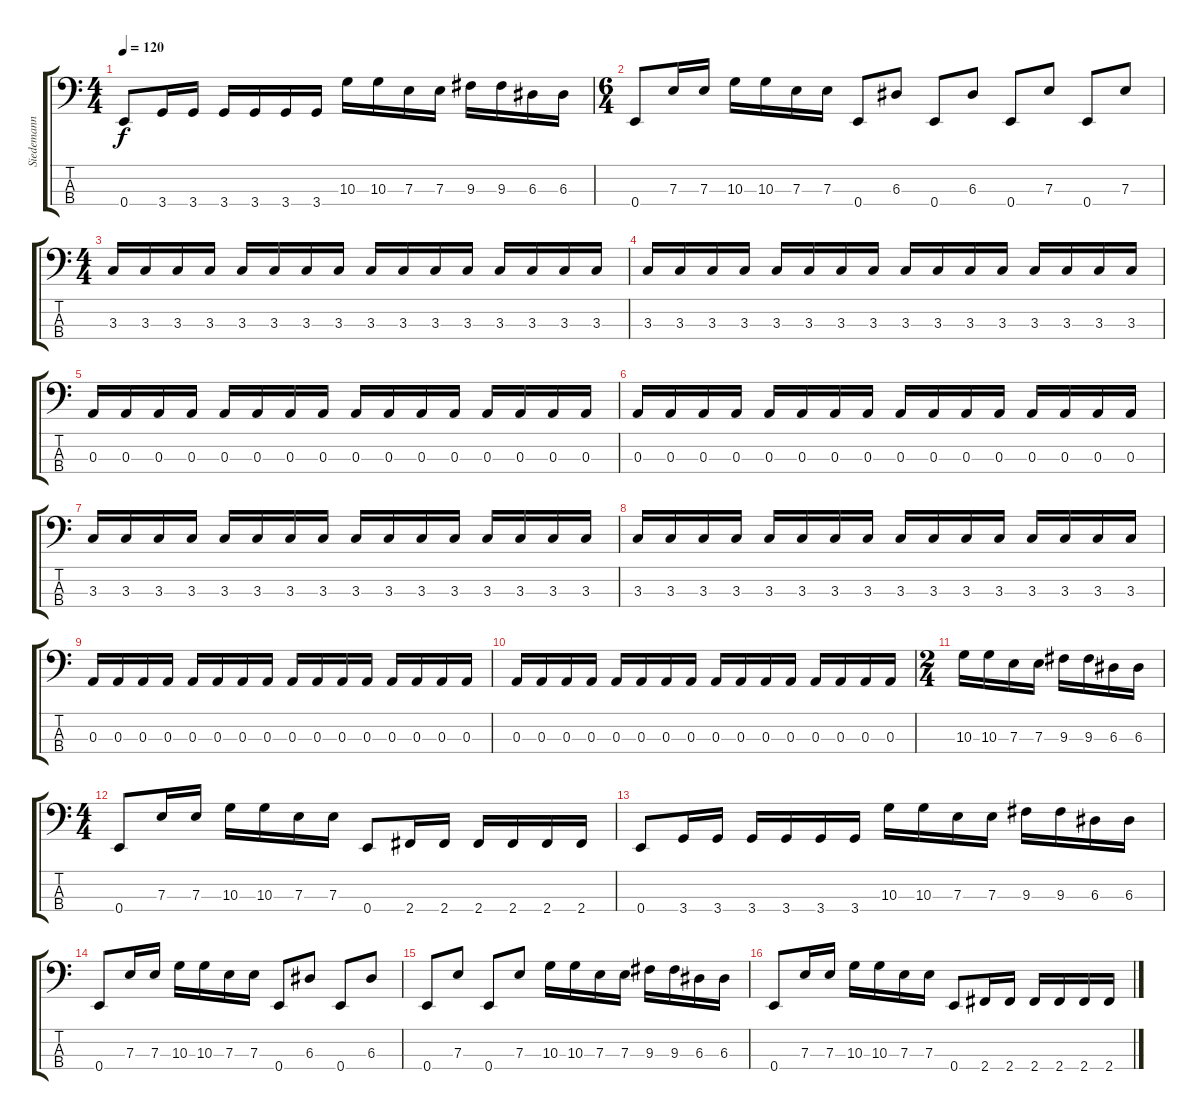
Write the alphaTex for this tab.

\track ("Siedemann" "Siedemann") {instrument electricbassfinger}
\staff {score tabs}
\tuning (G2 D2 A1 E1) {hide}
\ts (4 4)
\tempo 120
\clef f4
\ks c
0.4.8{dy f} 3.4.16 3.4.16 3.4.16 3.4.16 3.4.16 3.4.16 10.3.16 10.3.16 7.3.16 7.3.16 9.3.16 9.3.16 6.3.16 6.3.16 |
\ts (6 4)
0.4.8 7.3.16 7.3.16 10.3.16 10.3.16 7.3.16 7.3.16 0.4.8 6.3.8 0.4.8 6.3.8 0.4.8 7.3.8 0.4.8 7.3.8 |
\ts (4 4)
3.3.16 3.3.16 3.3.16 3.3.16 3.3.16 3.3.16 3.3.16 3.3.16 3.3.16 3.3.16 3.3.16 3.3.16 3.3.16 3.3.16 3.3.16 3.3.16 |
3.3.16 3.3.16 3.3.16 3.3.16 3.3.16 3.3.16 3.3.16 3.3.16 3.3.16 3.3.16 3.3.16 3.3.16 3.3.16 3.3.16 3.3.16 3.3.16 |
0.3.16 0.3.16 0.3.16 0.3.16 0.3.16 0.3.16 0.3.16 0.3.16 0.3.16 0.3.16 0.3.16 0.3.16 0.3.16 0.3.16 0.3.16 0.3.16 |
0.3.16 0.3.16 0.3.16 0.3.16 0.3.16 0.3.16 0.3.16 0.3.16 0.3.16 0.3.16 0.3.16 0.3.16 0.3.16 0.3.16 0.3.16 0.3.16 |
3.3.16 3.3.16 3.3.16 3.3.16 3.3.16 3.3.16 3.3.16 3.3.16 3.3.16 3.3.16 3.3.16 3.3.16 3.3.16 3.3.16 3.3.16 3.3.16 |
3.3.16 3.3.16 3.3.16 3.3.16 3.3.16 3.3.16 3.3.16 3.3.16 3.3.16 3.3.16 3.3.16 3.3.16 3.3.16 3.3.16 3.3.16 3.3.16 |
0.3.16 0.3.16 0.3.16 0.3.16 0.3.16 0.3.16 0.3.16 0.3.16 0.3.16 0.3.16 0.3.16 0.3.16 0.3.16 0.3.16 0.3.16 0.3.16 |
0.3.16 0.3.16 0.3.16 0.3.16 0.3.16 0.3.16 0.3.16 0.3.16 0.3.16 0.3.16 0.3.16 0.3.16 0.3.16 0.3.16 0.3.16 0.3.16 |
\ts (2 4)
10.3.16 10.3.16 7.3.16 7.3.16 9.3.16 9.3.16 6.3.16 6.3.16 |
\ts (4 4)
0.4.8 7.3.16 7.3.16 10.3.16 10.3.16 7.3.16 7.3.16 0.4.8 2.4.16 2.4.16 2.4.16 2.4.16 2.4.16 2.4.16 |
0.4.8 3.4.16 3.4.16 3.4.16 3.4.16 3.4.16 3.4.16 10.3.16 10.3.16 7.3.16 7.3.16 9.3.16 9.3.16 6.3.16 6.3.16 |
0.4.8 7.3.16 7.3.16 10.3.16 10.3.16 7.3.16 7.3.16 0.4.8 6.3.8 0.4.8 6.3.8 |
0.4.8 7.3.8 0.4.8 7.3.8 10.3.16 10.3.16 7.3.16 7.3.16 9.3.16 9.3.16 6.3.16 6.3.16 |
0.4.8 7.3.16 7.3.16 10.3.16 10.3.16 7.3.16 7.3.16 0.4.8 2.4.16 2.4.16 2.4.16 2.4.16 2.4.16 2.4.16
